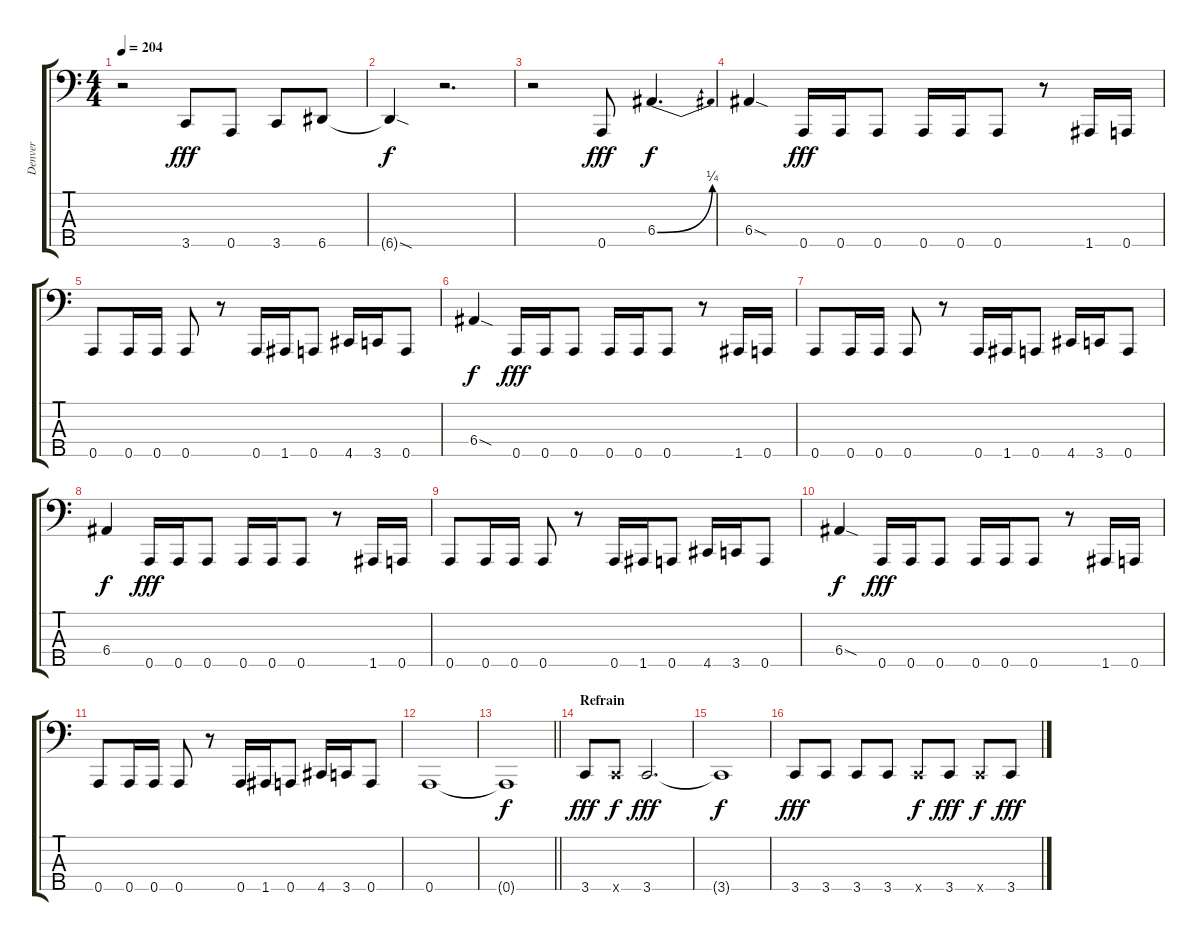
\track ("Denver" "Denver") {instrument electricbassfinger}
\staff {score tabs}
\tuning (G2 D2 A1 E1 A0) {hide}
\ts (4 4)
\tempo 204
\clef f4
\ks c
r.2{dy fff} 3.5.8 0.5.8 3.5.8 6.5.8 |
6.5{sod t}.4{dy f} r.2{d} |
r.2 0.5.8{dy fff} 6.4{be (bend 0 0 60 1)}.4{d dy f} |
6.4{sod}.4 0.5.16{dy fff} 0.5.16 0.5.8 0.5.16 0.5.16 0.5.8 r.8 1.5.16 0.5.16 |
0.5.8 0.5.16 0.5.16 0.5.8 r.8 0.5.16 1.5.16 0.5.8 4.5.16 3.5.16 0.5.8 |
6.4{sod}.4{dy f} 0.5.16{dy fff} 0.5.16 0.5.8 0.5.16 0.5.16 0.5.8 r.8 1.5.16 0.5.16 |
0.5.8 0.5.16 0.5.16 0.5.8 r.8 0.5.16 1.5.16 0.5.8 4.5.16 3.5.16 0.5.8 |
6.4.4{dy f} 0.5.16{dy fff} 0.5.16 0.5.8 0.5.16 0.5.16 0.5.8 r.8 1.5.16 0.5.16 |
0.5.8 0.5.16 0.5.16 0.5.8 r.8 0.5.16 1.5.16 0.5.8 4.5.16 3.5.16 0.5.8 |
6.4{sod}.4{dy f} 0.5.16{dy fff} 0.5.16 0.5.8 0.5.16 0.5.16 0.5.8 r.8 1.5.16 0.5.16 |
0.5.8 0.5.16 0.5.16 0.5.8 r.8 0.5.16 1.5.16 0.5.8 4.5.16 3.5.16 0.5.8 |
0.5.1 |
\barLineRight lightlight
0.5{t}.1{dy f} |
\section ("" "Refrain")
3.5.8{dy fff} 3.5{x}.8{dy f} 3.5.2{d dy fff} |
3.5{t}.1{dy f} |
3.5.8{dy fff} 3.5.8 3.5.8 3.5.8 3.5{x}.8{dy f} 3.5.8{dy fff} 3.5{x}.8{dy f} 3.5.8{dy fff}
